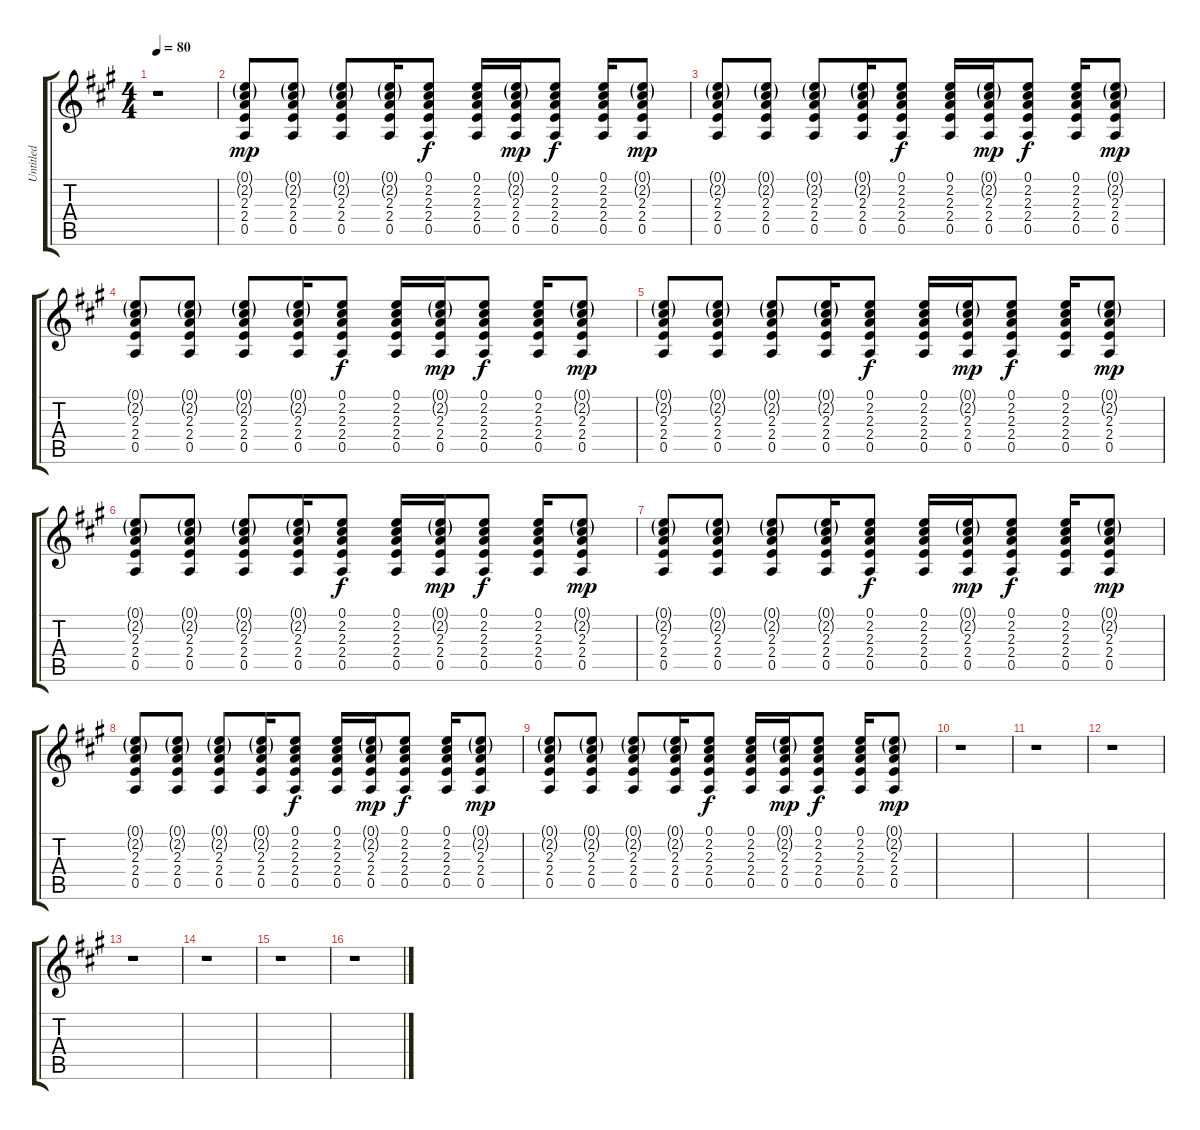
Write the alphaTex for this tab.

\track ("Untitled" "Untitled") {instrument acousticguitarsteel}
\staff {score tabs}
\tuning (E4 B3 G3 D3 A2 E2) {hide}
\ts (4 4)
\tempo 80
\clef g2
\ks a
r.1{dy mp} |
(0.1{g} 2.2{g} 2.3 2.4 0.5).8 (0.1{g} 2.2{g} 2.3 2.4 0.5).8 (0.1{g} 2.2{g} 2.3 2.4 0.5).8 (0.1{g} 2.2{g} 2.3 2.4 0.5).16 (0.1 2.2 2.3 2.4 0.5).8{dy f} (0.1 2.2 2.3 2.4 0.5).16 (0.1{g} 2.2{g} 2.3 2.4 0.5).16{dy mp} (0.1 2.2 2.3 2.4 0.5).8{dy f} (0.1 2.2 2.3 2.4 0.5).16 (0.1{g} 2.2{g} 2.3 2.4 0.5).8{dy mp} |
(0.1{g} 2.2{g} 2.3 2.4 0.5).8 (0.1{g} 2.2{g} 2.3 2.4 0.5).8 (0.1{g} 2.2{g} 2.3 2.4 0.5).8 (0.1{g} 2.2{g} 2.3 2.4 0.5).16 (0.1 2.2 2.3 2.4 0.5).8{dy f} (0.1 2.2 2.3 2.4 0.5).16 (0.1{g} 2.2{g} 2.3 2.4 0.5).16{dy mp} (0.1 2.2 2.3 2.4 0.5).8{dy f} (0.1 2.2 2.3 2.4 0.5).16 (0.1{g} 2.2{g} 2.3 2.4 0.5).8{dy mp} |
(0.1{g} 2.2{g} 2.3 2.4 0.5).8 (0.1{g} 2.2{g} 2.3 2.4 0.5).8 (0.1{g} 2.2{g} 2.3 2.4 0.5).8 (0.1{g} 2.2{g} 2.3 2.4 0.5).16 (0.1 2.2 2.3 2.4 0.5).8{dy f} (0.1 2.2 2.3 2.4 0.5).16 (0.1{g} 2.2{g} 2.3 2.4 0.5).16{dy mp} (0.1 2.2 2.3 2.4 0.5).8{dy f} (0.1 2.2 2.3 2.4 0.5).16 (0.1{g} 2.2{g} 2.3 2.4 0.5).8{dy mp} |
(0.1{g} 2.2{g} 2.3 2.4 0.5).8 (0.1{g} 2.2{g} 2.3 2.4 0.5).8 (0.1{g} 2.2{g} 2.3 2.4 0.5).8 (0.1{g} 2.2{g} 2.3 2.4 0.5).16 (0.1 2.2 2.3 2.4 0.5).8{dy f} (0.1 2.2 2.3 2.4 0.5).16 (0.1{g} 2.2{g} 2.3 2.4 0.5).16{dy mp} (0.1 2.2 2.3 2.4 0.5).8{dy f} (0.1 2.2 2.3 2.4 0.5).16 (0.1{g} 2.2{g} 2.3 2.4 0.5).8{dy mp} |
(0.1{g} 2.2{g} 2.3 2.4 0.5).8 (0.1{g} 2.2{g} 2.3 2.4 0.5).8 (0.1{g} 2.2{g} 2.3 2.4 0.5).8 (0.1{g} 2.2{g} 2.3 2.4 0.5).16 (0.1 2.2 2.3 2.4 0.5).8{dy f} (0.1 2.2 2.3 2.4 0.5).16 (0.1{g} 2.2{g} 2.3 2.4 0.5).16{dy mp} (0.1 2.2 2.3 2.4 0.5).8{dy f} (0.1 2.2 2.3 2.4 0.5).16 (0.1{g} 2.2{g} 2.3 2.4 0.5).8{dy mp} |
(0.1{g} 2.2{g} 2.3 2.4 0.5).8 (0.1{g} 2.2{g} 2.3 2.4 0.5).8 (0.1{g} 2.2{g} 2.3 2.4 0.5).8 (0.1{g} 2.2{g} 2.3 2.4 0.5).16 (0.1 2.2 2.3 2.4 0.5).8{dy f} (0.1 2.2 2.3 2.4 0.5).16 (0.1{g} 2.2{g} 2.3 2.4 0.5).16{dy mp} (0.1 2.2 2.3 2.4 0.5).8{dy f} (0.1 2.2 2.3 2.4 0.5).16 (0.1{g} 2.2{g} 2.3 2.4 0.5).8{dy mp} |
(0.1{g} 2.2{g} 2.3 2.4 0.5).8 (0.1{g} 2.2{g} 2.3 2.4 0.5).8 (0.1{g} 2.2{g} 2.3 2.4 0.5).8 (0.1{g} 2.2{g} 2.3 2.4 0.5).16 (0.1 2.2 2.3 2.4 0.5).8{dy f} (0.1 2.2 2.3 2.4 0.5).16 (0.1{g} 2.2{g} 2.3 2.4 0.5).16{dy mp} (0.1 2.2 2.3 2.4 0.5).8{dy f} (0.1 2.2 2.3 2.4 0.5).16 (0.1{g} 2.2{g} 2.3 2.4 0.5).8{dy mp} |
(0.1{g} 2.2{g} 2.3 2.4 0.5).8 (0.1{g} 2.2{g} 2.3 2.4 0.5).8 (0.1{g} 2.2{g} 2.3 2.4 0.5).8 (0.1{g} 2.2{g} 2.3 2.4 0.5).16 (0.1 2.2 2.3 2.4 0.5).8{dy f} (0.1 2.2 2.3 2.4 0.5).16 (0.1{g} 2.2{g} 2.3 2.4 0.5).16{dy mp} (0.1 2.2 2.3 2.4 0.5).8{dy f} (0.1 2.2 2.3 2.4 0.5).16 (0.1{g} 2.2{g} 2.3 2.4 0.5).8{dy mp} |
r.1 |
r.1 |
r.1 |
r.1 |
r.1 |
r.1 |
r.1
